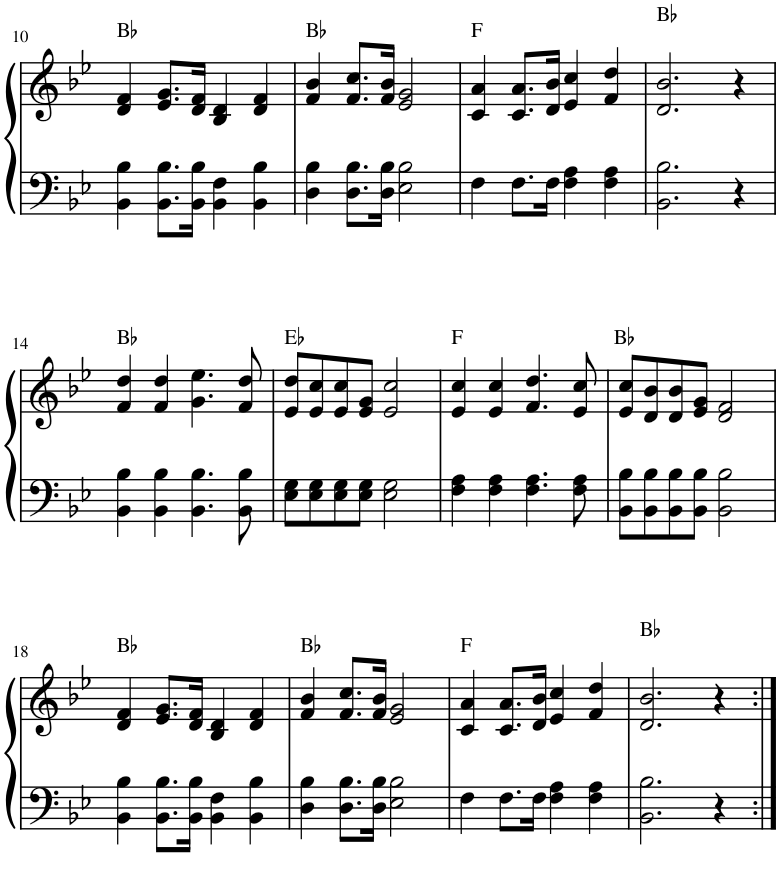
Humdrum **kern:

**kern	**kern	**harte
*part1	*part1	*part1
*staff2	*staff1	*
*I"Piano	*	*
*I'Pno.	*	*
!!LO:PB:g=z
*clefF4	*clefG2	*
*k[b-e-]	*k[b-e-]	*
*M4/4	*M4/4	*
=10	=10	=10
4BB-\ 4B-\	4d/ 4f/	Bb:maj
8.BB-\ 8.B-\L	8.e-/ 8.g/L	.
16BB-\ 16B-\Jk	16d/ 16f/Jk	.
4BB-\ 4F\	4B-/ 4d/	.
4BB-\ 4B-\	4d/ 4f/	.
=11	=11	=11
4D\ 4B-\	4f/ 4b-/	Bb:maj
8.D\ 8.B-\L	8.f/ 8.cc/L	.
16D\ 16B-\Jk	16f/ 16b-/Jk	.
2E-\ 2B-\	2e-/ 2g/	.
=12	=12	=12
4F\	4c/ 4a/	F:maj
8.F\L	8.c/ 8.a/L	.
16F\Jk	16d/ 16b-/Jk	.
4F\ 4A\	4e-/ 4cc/	.
4F\ 4A\	4f/ 4dd/	.
=13	=13	=13
2.BB-\ 2.B-\	2.d/ 2.b-/	Bb:maj
4r	4r	.
!!LO:LB:g=z
=14	=14	=14
4BB-\ 4B-\	4f/ 4dd/	Bb:maj
4BB-\ 4B-\	4f/ 4dd/	.
4.BB-\ 4.B-\	4.g\ 4.ee-\	.
8BB-\ 8B-\	8f/ 8dd/	.
=15	=15	=15
8E-\ 8G\L	8e-/ 8dd/L	Eb:maj
8E-\ 8G\	8e-/ 8cc/	.
8E-\ 8G\	8e-/ 8cc/	.
8E-\ 8G\J	8e-/ 8g/J	.
2E-\ 2G\	2e-/ 2cc/	.
=16	=16	=16
4F\ 4A\	4e-/ 4cc/	F:maj
4F\ 4A\	4e-/ 4cc/	.
4.F\ 4.A\	4.f/ 4.dd/	.
8F\ 8A\	8e-/ 8cc/	.
=17	=17	=17
8BB-\ 8B-\L	8e-/ 8cc/L	Bb:maj
8BB-\ 8B-\	8d/ 8b-/	.
8BB-\ 8B-\	8d/ 8b-/	.
8BB-\ 8B-\J	8e-/ 8g/J	.
2BB-\ 2B-\	2d/ 2f/	.
!!LO:LB:g=z
=18	=18	=18
4BB-\ 4B-\	4d/ 4f/	Bb:maj
8.BB-\ 8.B-\L	8.e-/ 8.g/L	.
16BB-\ 16B-\Jk	16d/ 16f/Jk	.
4BB-\ 4F\	4B-/ 4d/	.
4BB-\ 4B-\	4d/ 4f/	.
=19	=19	=19
4D\ 4B-\	4f/ 4b-/	Bb:maj
8.D\ 8.B-\L	8.f/ 8.cc/L	.
16D\ 16B-\Jk	16f/ 16b-/Jk	.
2E-\ 2B-\	2e-/ 2g/	.
=20	=20	=20
4F\	4c/ 4a/	F:maj
8.F\L	8.c/ 8.a/L	.
16F\Jk	16d/ 16b-/Jk	.
4F\ 4A\	4e-/ 4cc/	.
4F\ 4A\	4f/ 4dd/	.
=21	=21	=21
2.BB-\ 2.B-\	2.d/ 2.b-/	Bb:maj
4r	4r	.
=:|!	=:|!	=:|!
*-	*-	*-
